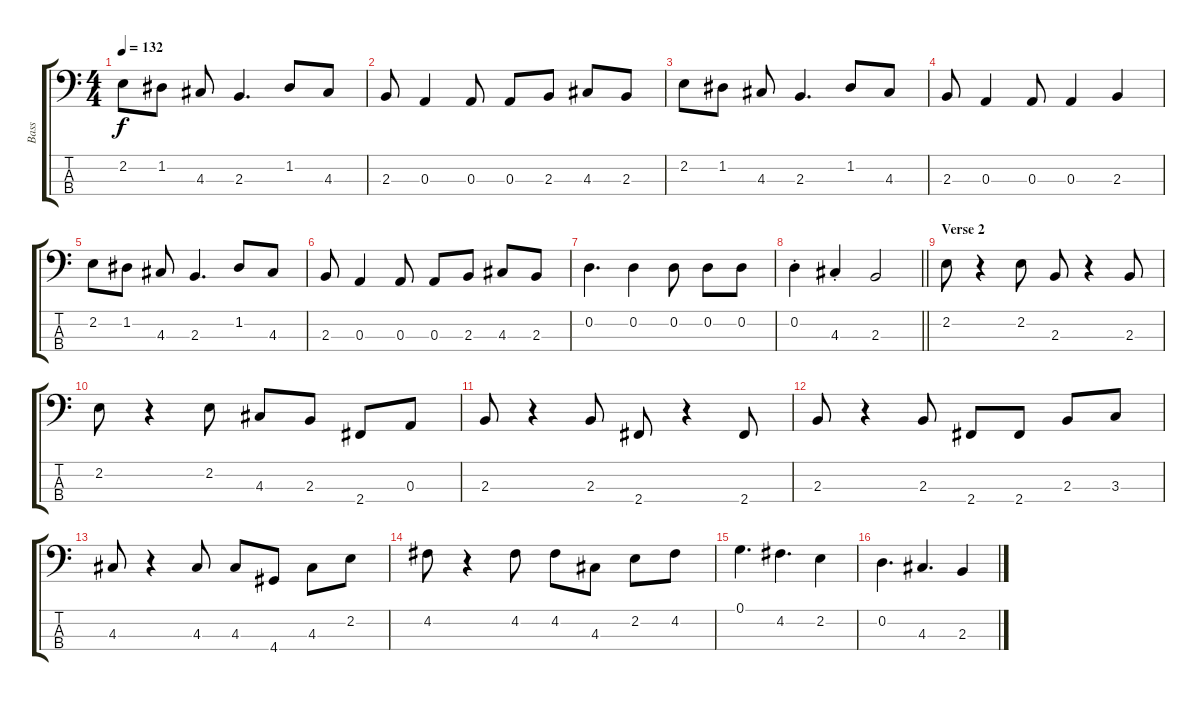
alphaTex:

\track ("Bass" "Bass") {instrument electricbassfinger}
\staff {score tabs}
\tuning (G2 D2 A1 E1) {hide}
\ts (4 4)
\tempo 132
\clef f4
\ks c
2.2.8{dy f} 1.2.8 4.3.8 2.3.4{d} 1.2.8 4.3.8 |
2.3.8 0.3.4 0.3.8 0.3.8 2.3.8 4.3.8 2.3.8 |
2.2.8 1.2.8 4.3.8 2.3.4{d} 1.2.8 4.3.8 |
2.3.8 0.3.4 0.3.8 0.3.4 2.3.4 |
2.2.8 1.2.8 4.3.8 2.3.4{d} 1.2.8 4.3.8 |
2.3.8 0.3.4 0.3.8 0.3.8 2.3.8 4.3.8 2.3.8 |
0.2.4{d} 0.2.4 0.2.8 0.2.8 0.2.8 |
\barLineRight lightlight
0.2{st}.4 4.3{st}.4 2.3.2 |
\section ("" "Verse 2")
2.2.8 r.4 2.2.8 2.3.8 r.4 2.3.8 |
2.2.8 r.4 2.2.8 4.3.8 2.3.8 2.4.8 0.3.8 |
2.3.8 r.4 2.3.8 2.4.8 r.4 2.4.8 |
2.3.8 r.4 2.3.8 2.4.8 2.4.8 2.3.8 3.3.8 |
4.3.8 r.4 4.3.8 4.3.8 4.4.8 4.3.8 2.2.8 |
4.2.8 r.4 4.2.8 4.2.8 4.3.8 2.2.8 4.2.8 |
0.1.4{d} 4.2.4{d} 2.2.4 |
0.2.4{d} 4.3.4{d} 2.3.4
